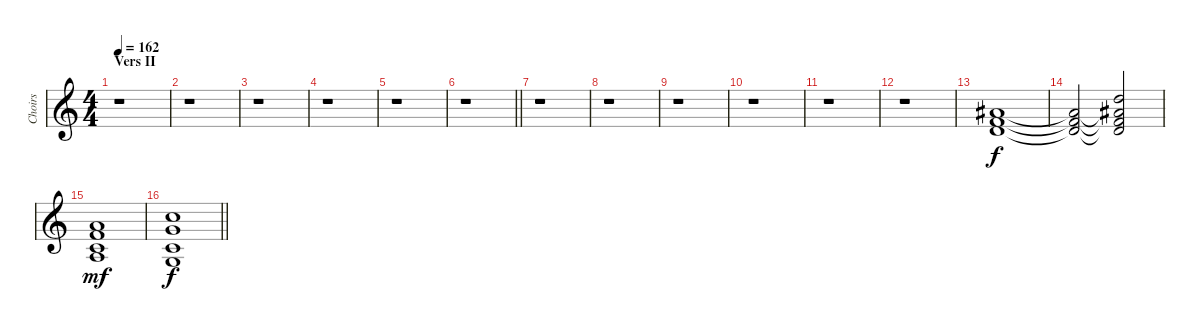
\track ("Choirs" "Choirs") {instrument choiraahs}
\staff {score}
\tuning (E4 B3 G3 D3 A2 E2) {hide}
\ts (4 4)
\section ("" "Vers II")
\tempo 162
\clef g2
\ks c
r.1{dy f} |
r.1 |
r.1 |
r.1 |
r.1 |
\barLineRight lightlight
r.1 |
r.1 |
r.1 |
r.1 |
r.1 |
r.1 |
r.1 |
(11.2 7.3 15.4).1 |
(11.2{t} 7.3{t} 15.4{t}).2 (10.1 11.2{t} 7.3{t} 15.4{t}).2 |
(1.1 1.2 2.3 19.4).1{dy mf} |
\barLineRight lightlight
(3.1 13.2 5.3 5.4).1{dy f}
